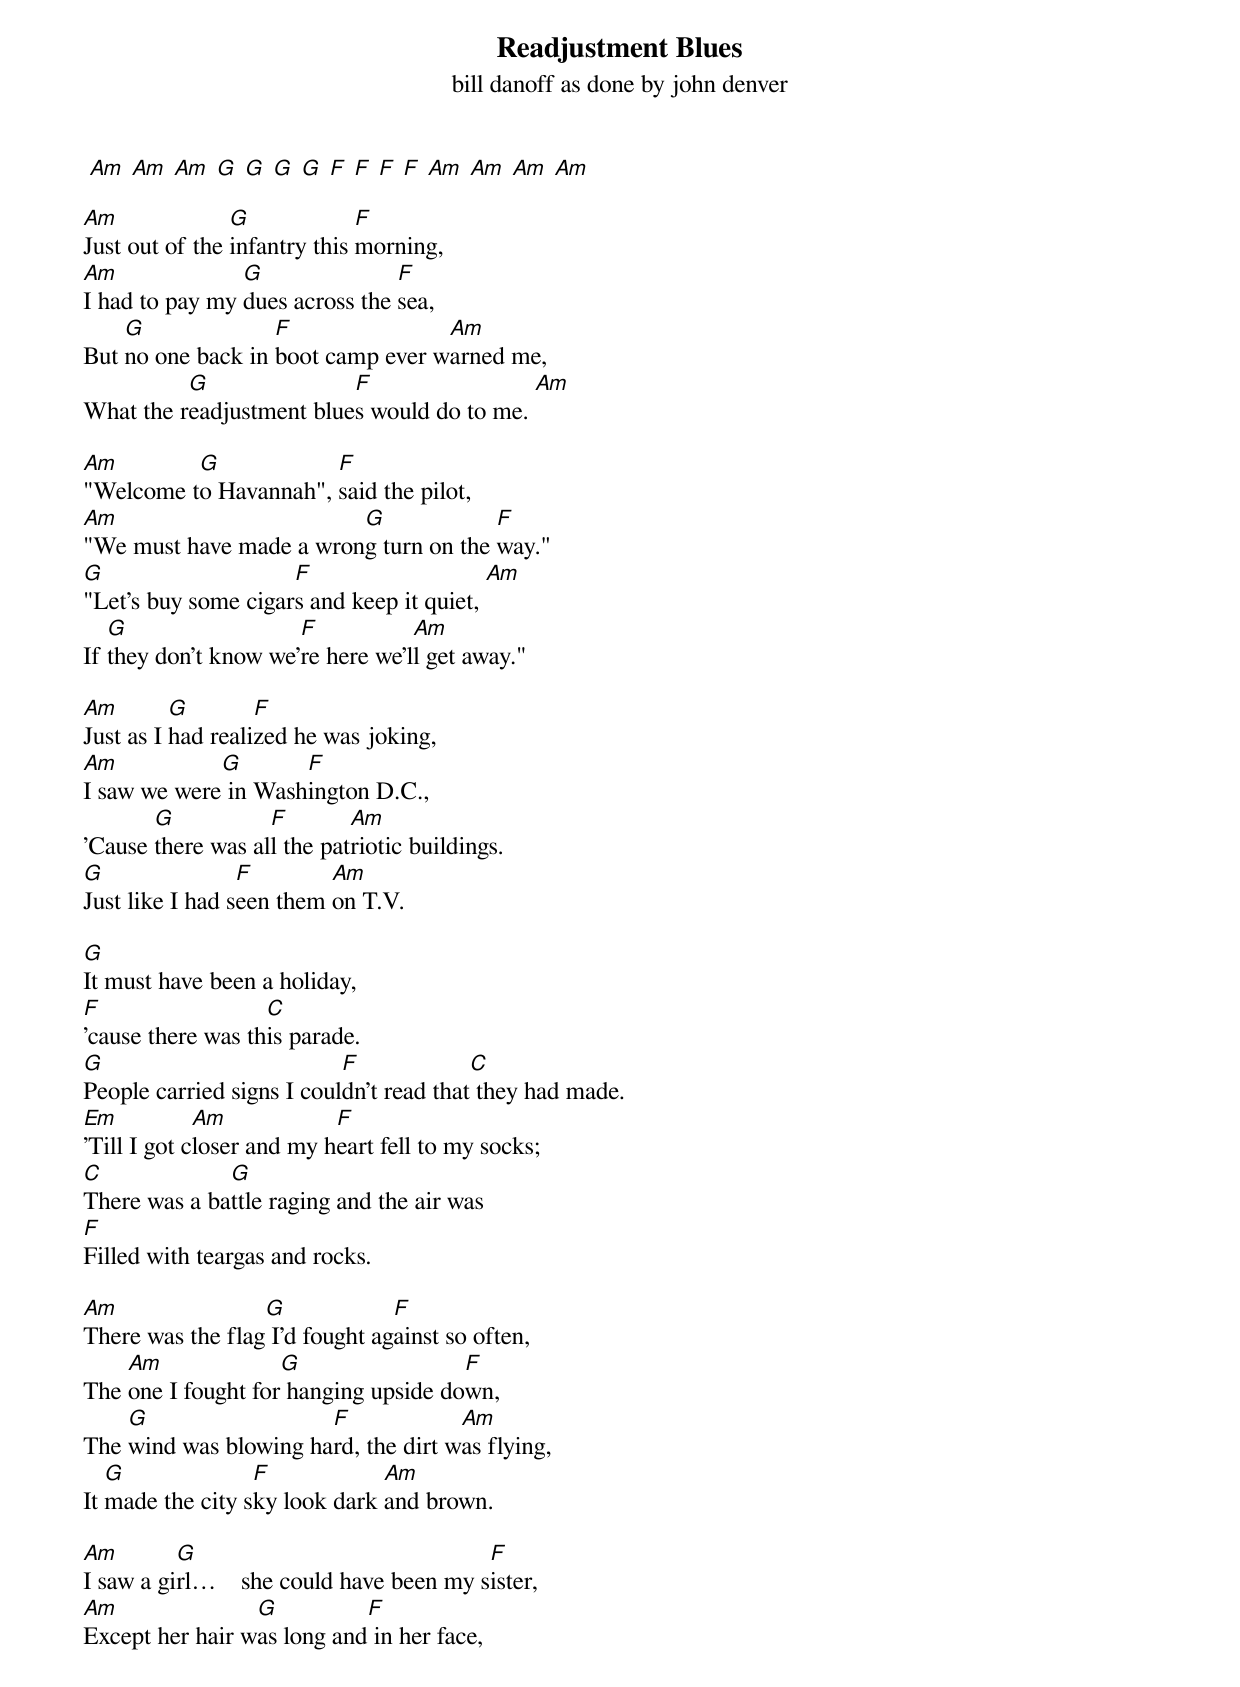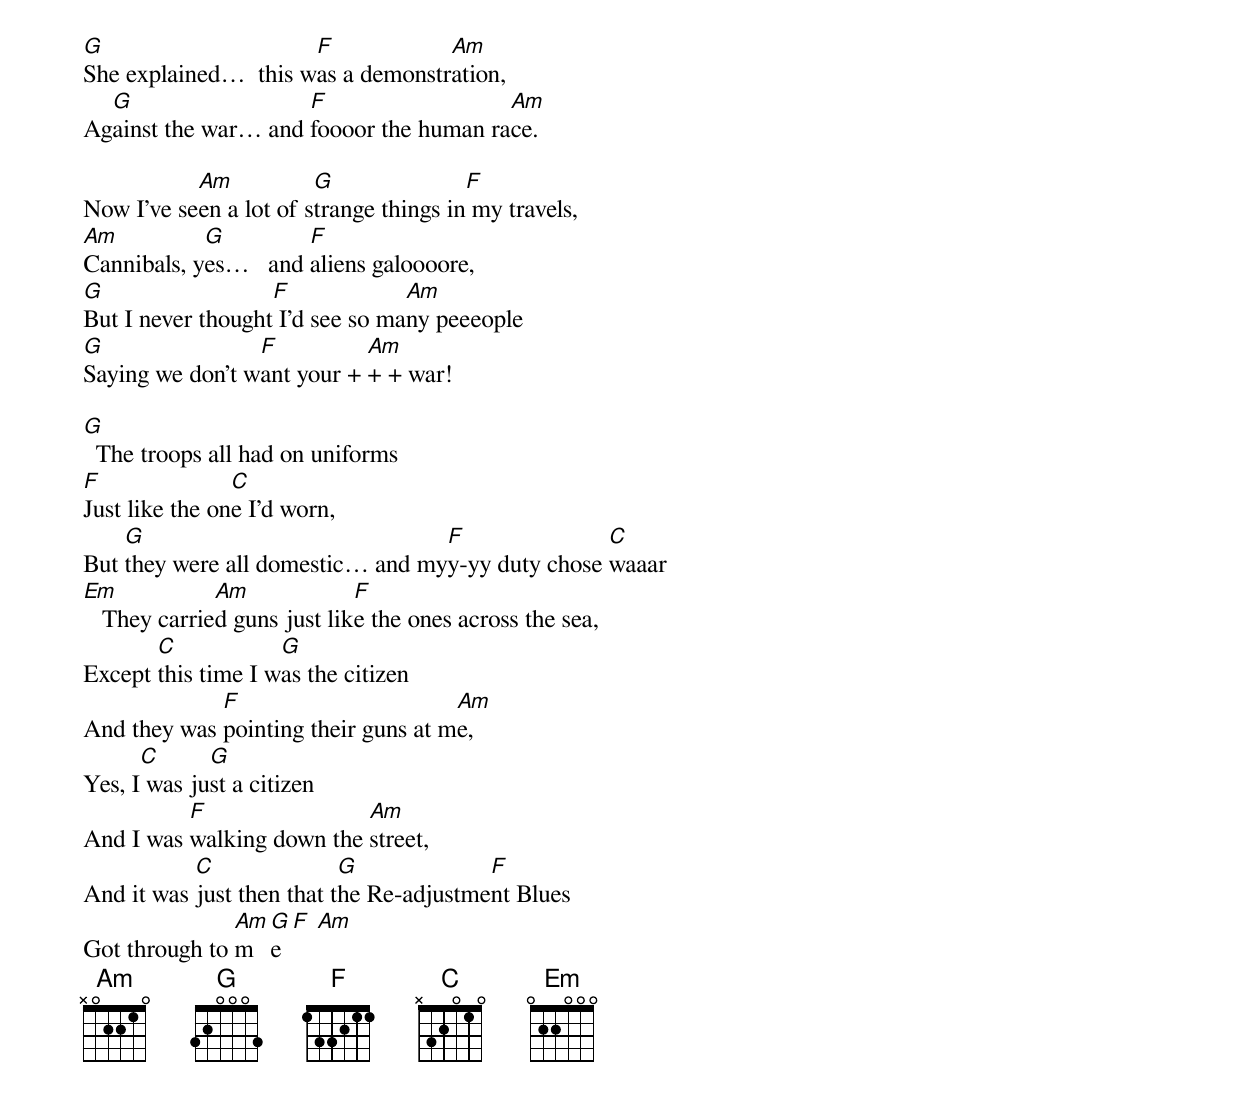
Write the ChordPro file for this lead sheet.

{title: Readjustment Blues}
{subtitle: bill danoff as done by john denver}

 [Am] [Am] [Am] [G] [G] [G] [G] [F] [F] [F] [F] [Am] [Am] [Am] [Am]

[Am]Just out of the [G]infantry this [F]morning,
[Am]I had to pay my [G]dues across the [F]sea,
But [G]no one back in [F]boot camp ever w[Am]arned me,
What the r[G]eadjustment blue[F]s would do to me. [Am]

[Am]"Welcome t[G]o Havannah", [F]said the pilot,
[Am]"We must have made a wron[G]g turn on the [F]way."
[G]"Let's buy some cigar[F]s and keep it quiet, [Am]
If [G]they don't know we'[F]re here we'l[Am]l get away."

[Am]Just as I [G]had reali[F]zed he was joking,
[Am]I saw we were[G] in Wash[F]ington D.C.,
'Cause [G]there was al[F]l the pat[Am]riotic buildings.
[G]Just like I had s[F]een them [Am]on T.V.

[G]It must have been a holiday,
[F]'cause there was th[C]is parade.
[G]People carried signs I coul[F]dn't read that[C] they had made.
[Em]'Till I got c[Am]loser and my h[F]eart fell to my socks;
[C]There was a ba[G]ttle raging and the air was
[F]Filled with teargas and rocks.

[Am]There was the flag[G] I'd fought ag[F]ainst so often,
The [Am]one I fought for[G] hanging upside do[F]wn,
The [G]wind was blowing ha[F]rd, the dirt w[Am]as flying,
It [G]made the city s[F]ky look dark [Am]and brown.

[Am]I saw a gi[G]rl…    she could have been my s[F]ister,
[Am]Except her hair w[G]as long and[F] in her face,
[G]She explained…  this w[F]as a demonstr[Am]ation,
Ag[G]ainst the war… and [F]foooor the human ra[Am]ce.

Now I've se[Am]en a lot of s[G]trange things in[F] my travels,
[Am]Cannibals, y[G]es…   and [F]aliens galoooore,
[G]But I never thought[F] I'd see so ma[Am]ny peeeople
[G]Saying we don't w[F]ant your + [Am]+ + war!

[G]  The troops all had on uniforms
[F]Just like the on[C]e I'd worn,
But [G]they were all domestic… and my[F]y-yy duty chose [C]waaar
[Em]   They carrie[Am]d guns just lik[F]e the ones across the sea,
Except [C]this time I w[G]as the citizen
And they was [F]pointing their guns at m[Am]e,
Yes, I[C] was ju[G]st a citizen
And I was [F]walking down the [Am]street,
And it was [C]just then that t[G]he Re-adjustme[F]nt Blues
Got through to [Am]m[G]e [F] [Am]
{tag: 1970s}
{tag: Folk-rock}
